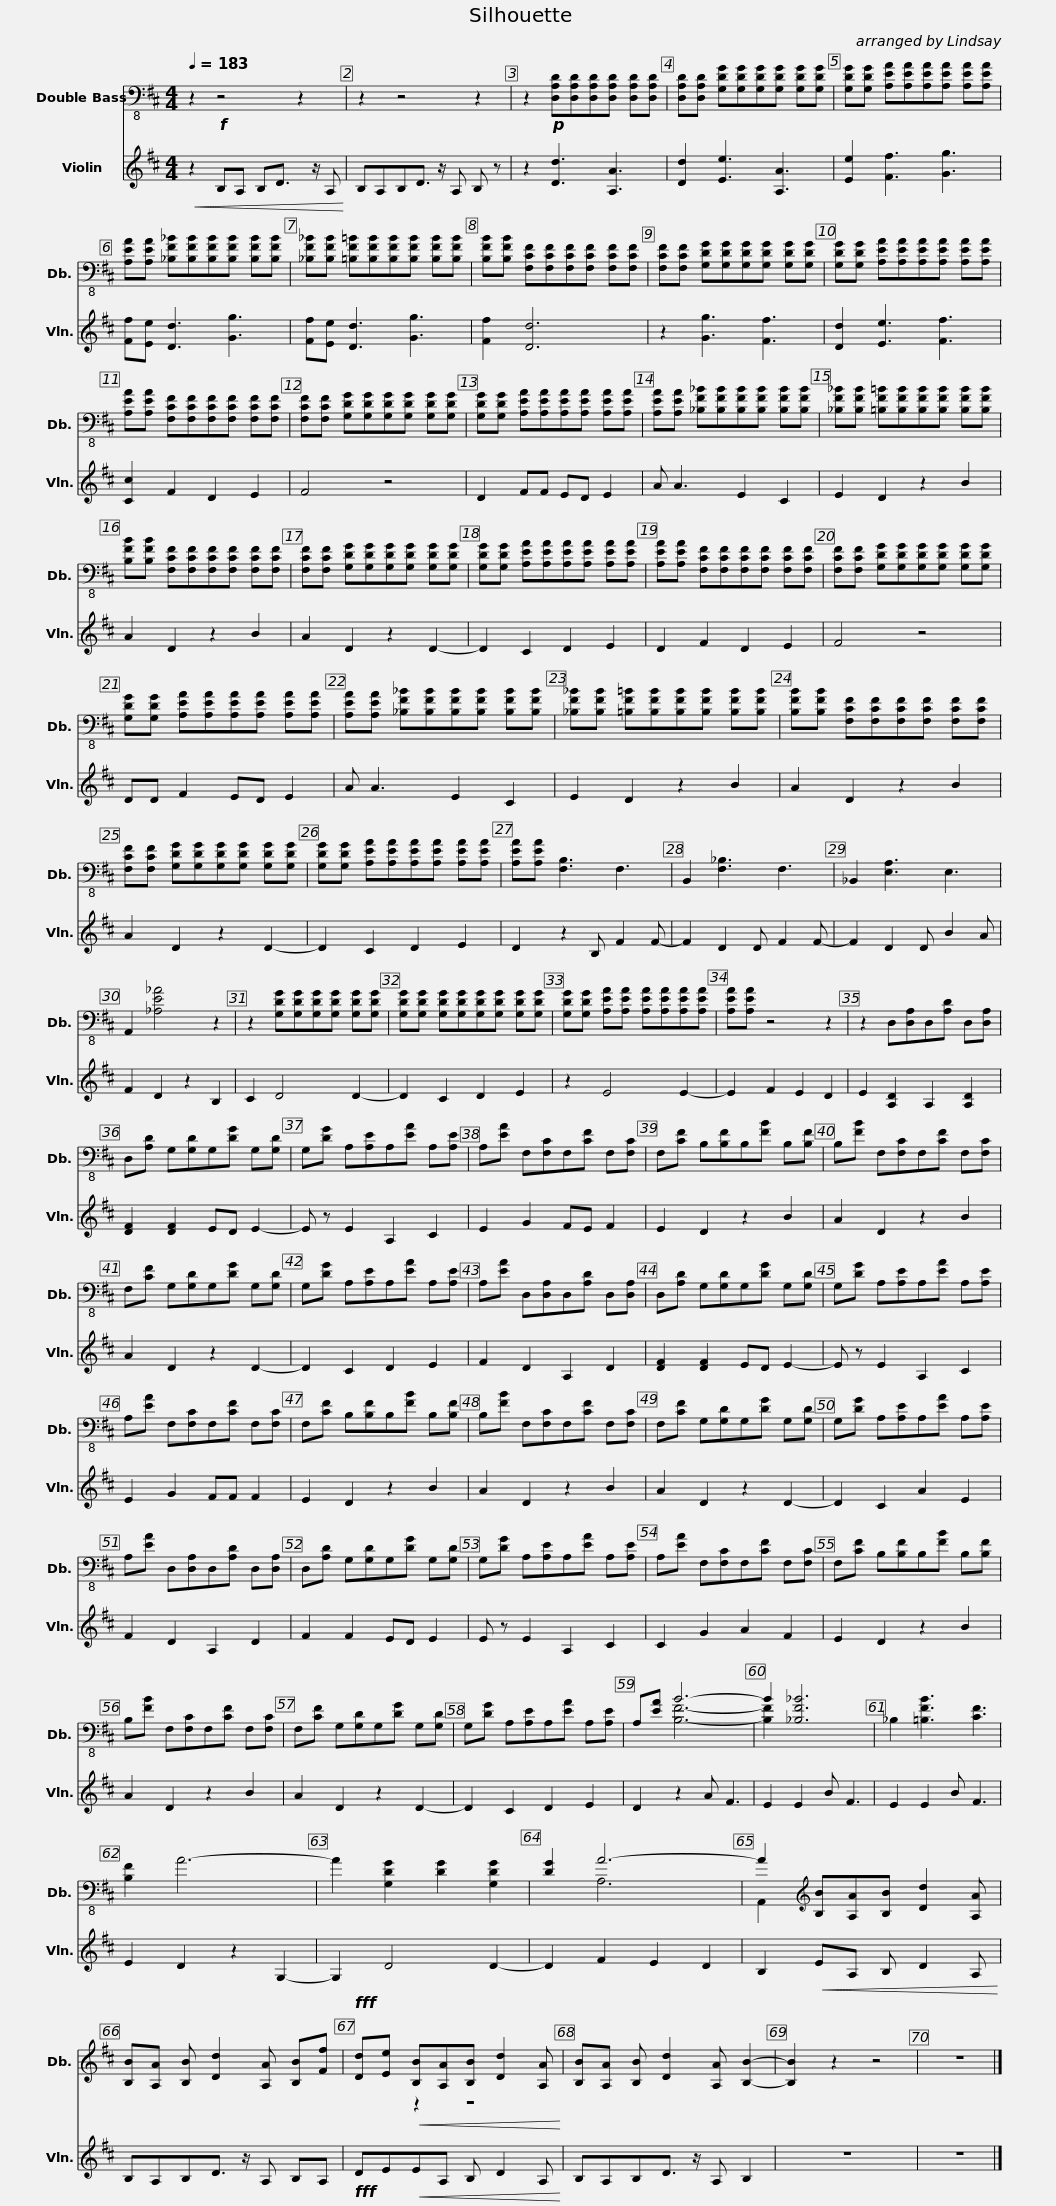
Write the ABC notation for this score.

X:1
%%score ( 1 2 ) 3
L:1/8
Q:1/4=183
M:4/4
I:linebreak $
K:D
V:1 bass-8
V:2 bass-8
V:3 treble
V:1
 z2!f! z4 z2 | z2 z4 z2 | z2!p! [D,A,D][D,A,D][D,A,D][D,A,D] [D,A,D][D,A,D] |$ [D,A,D][D,A,D] [G,DG][G,DG][G,DG][G,DG] [G,DG][G,DG] |[G,DG][G,DG] [A,EA][A,EA][A,EA][A,EA] [A,EA][A,EA] | %5
[A,EA][A,EA] [_B,F_B][B,FB][B,FB][B,FB] [B,FB][B,FB] |$ [_B,F_B][B,FB] [=B,F=B][B,FB][B,FB][B,FB] [B,FB][B,FB] |[B,FB][B,FB] [F,CF][F,CF][F,CF][F,CF] [F,CF][F,CF] |[F,CF][F,CF] [G,DG][G,DG][G,DG][G,DG] [G,DG][G,DG] |$ [G,DG][G,DG] [A,EA][A,EA][A,EA][A,EA] [A,EA][A,EA] | %10
[A,EA][A,EA] [F,CF][F,CF][F,CF][F,CF] [F,CF][F,CF] |[F,CF][F,CF] [G,DG][G,DG][G,DG][G,DG] [G,DG][G,DG] |$ [G,DG][G,DG] [A,EA][A,EA][A,EA][A,EA] [A,EA][A,EA] |[A,EA][A,EA] [_B,F_B][B,FB][B,FB][B,FB] [B,FB][B,FB] |[_B,F_B][B,FB] [=B,F=B][B,FB][B,FB][B,FB] [B,FB][B,FB] |$ %15
 [B,FB][B,FB] [F,CF][F,CF][F,CF][F,CF] [F,CF][F,CF] |[F,CF][F,CF] [G,DG][G,DG][G,DG][G,DG] [G,DG][G,DG] |[G,DG][G,DG] [A,EA][A,EA][A,EA][A,EA] [A,EA][A,EA] |$ [A,EA][A,EA] [F,CF][F,CF][F,CF][F,CF] [F,CF][F,CF] |[F,CF][F,CF] [G,DG][G,DG][G,DG][G,DG] [G,DG][G,DG] | %20
[G,DG][G,DG] [A,EA][A,EA][A,EA][A,EA] [A,EA][A,EA] |$ [A,EA][A,EA] [_B,F_B][B,FB][B,FB][B,FB] [B,FB][B,FB] |[_B,F_B][B,FB] [=B,F=B][B,FB][B,FB][B,FB] [B,FB][B,FB] |[B,FB][B,FB] [F,CF][F,CF][F,CF][F,CF] [F,CF][F,CF] |$ [F,CF][F,CF] [G,DG][G,DG][G,DG][G,DG] [G,DG][G,DG] | %25
[G,DG][G,DG] [A,EA][A,EA][A,EA][A,EA] [A,EA][A,EA] |[A,EA][A,EA] [F,B,]3 F,3 | B,,2 [F,_B,]3 F,3 |$ _B,,2 [E,A,]3 E,3 | A,,2 [_A,E_A]4 z2 | %30
 z2 [G,DG][G,DG][G,DG][G,DG] [G,DG][G,DG] |[G,DG][G,DG] [G,DG][G,DG][G,DG][G,DG] [G,DG][G,DG] |$ [G,DG][G,DG] [A,EA][A,EA] [A,EA][A,EA][A,EA][A,EA] | [A,EA][A,EA] z4 z2 | z2 D,[D,A,]D,[A,D] D,[D,A,] | %35
D,[A,D] G,[G,D]G,[DG] G,[G,D] |G,[DG] A,[A,E]A,[EA] A,[A,E] |$ A,[EA] F,[F,C]F,[CF] F,[F,C] |F,[CF] B,[B,F]B,[FB] B,[B,F] |B,[FB] F,[F,C]F,[CF] F,[F,C] | %40
F,[CF] G,[G,D]G,[DG] G,[G,D] |$ G,[DG] A,[A,E]A,[EA] A,[A,E] |A,[EA] D,[D,A,]D,[A,D] D,[D,A,] |D,[A,D] G,[G,D]G,[DG] G,[G,D] |G,[DG] A,[A,E]A,[EA] A,[A,E] | %45
A,[EA] F,[F,C]F,[CF] F,[F,C] |$ F,[CF] B,[B,F]B,[FB] B,[B,F] |B,[FB] F,[F,C]F,[CF] F,[F,C] |F,[CF] G,[G,D]G,[DG] G,[G,D] |G,[DG] A,[A,E]A,[EA] A,[A,E] | %50
A,[EA] D,[D,A,]D,[A,D] D,[D,A,] |$ D,[A,D] G,[G,D]G,[DG] G,[G,D] |G,[DG] A,[A,E]A,[EA] A,[A,E] |A,[EA] F,[F,C]F,[CF] F,[F,C] |F,[CF] B,[B,F]B,[FB] B,[B,F] |$ %55
 B,[FB] F,[F,C]F,[CF] F,[F,C] |F,[CF] G,[G,D]G,[DG] G,[G,D] |G,[DG] A,[A,E]A,[EA] A,[A,E] |A,[EA] B6- | B2 [_B,F_B]6 |$ %60
 _B,2 [=B,FB]3 [CF]3 | [B,F]2 A6- | A2 [G,DG]2 [DG]2 [G,DG]2 | [DG]2 A6- | A2[K:treble] [B,B][A,A][B,B] [Dd]2 [A,A] | %65
[B,B][A,A] [B,B] [Dd]2 [A,A] [B,B][Ff] |$!fff! [Dd][Ee]!<(! [B,B][A,A][B,B] [Dd]2 [A,A]!<)! |[B,B][A,A] [B,B] [Dd]2 [A,A] [B,B]2- | [B,B]2 z2 z4 | z8 |] %70
V:2
 x8 | x8 | x8 |$ x8 | x8 | %5
 x8 |$ x8 | x8 | x8 |$ x8 | %10
 x8 | x8 |$ x8 | x8 | x8 |$ %15
 x8 | x8 | x8 |$ x8 | x8 | %20
 x8 |$ x8 | x8 | x8 |$ x8 | %25
 x8 | x8 | x8 |$ x8 | x8 | %30
 x8 | x8 |$ x8 | x8 | x8 | %35
 x8 | x8 |$ x8 | x8 | x8 | %40
 x8 |$ x8 | x8 | x8 | x8 | %45
 x8 |$ x8 | x8 | x8 | x8 | %50
 x8 |$ x8 | x8 | x8 | x8 |$ %55
 x8 | x8 | x8 | x2 [B,F]6- | [B,F]2 x6 |$ %60
 x8 | x8 | x8 | x2 A,6- | A,,2[K:treble] x6 | %65
 x8 |$ x2 z2 z4 | x8 | x8 | x8 |] %70
V:3
!<(! z2 B,A, B,D3/2 z/ A,!<)! | B,A,B,D3/2 z/ A, B, z | z2 [Dd]3 [A,A]3 |$ [Dd]2 [Ee]3 [A,A]3 | [Ee]2 [Ff]3 [Gg]3 | %5
 [Ff][Ee] [Dd]3 [Gg]3 |$ [Ff][Ee] [Dd]3 [Gg]3 | [Ff]2 [Dd]6 | z2 [Gg]3 [Ff]3 |$ [Dd]2 [Ee]3 [Ff]3 | %10
 [Cc]2 F2 D2 E2 | F4 z4 |$ D2 FF ED E2 | A A3 E2 C2 | E2 D2 z2 B2 |$ %15
 A2 D2 z2 B2 | A2 D2 z2 D2- | D2 C2 D2 E2 |$ D2 F2 D2 E2 | F4 z4 | %20
 DD F2 ED E2 |$ A A3 E2 C2 | E2 D2 z2 B2 | A2 D2 z2 B2 |$ A2 D2 z2 D2- | %25
 D2 C2 D2 E2 | D2 z2 B, F2 F- | F2 D2 D F2 F- |$ F2 D2 D B2 A | F2 D2 z2 B,2 | %30
 C2 D4 D2- | D2 C2 D2 E2 |$ z2 E4 E2- | E2 F2 E2 D2 | E2 [A,D]2 A,2 [A,D]2 | %35
 [DF]2 [DF]2 ED E2- | E z E2 A,2 C2 |$ E2 G2 FE F2 | E2 D2 z2 B2 | A2 D2 z2 B2 | %40
 A2 D2 z2 D2- |$ D2 C2 D2 E2 | F2 D2 A,2 D2 | [DF]2 [DF]2 ED E2- | E z E2 A,2 C2 | %45
 E2 G2 FF F2 |$ E2 D2 z2 B2 | A2 D2 z2 B2 | A2 D2 z2 D2- | D2 C2 A2 E2 | %50
 F2 D2 A,2 D2 |$ F2 F2 ED E2 | E z E2 A,2 C2 | C2 G2 A2 F2 | E2 D2 z2 B2 |$ %55
 A2 D2 z2 B2 | A2 D2 z2 D2- | D2 C2 D2 E2 | D2 z2 A F3 | E2 E2 B F3 |$ %60
 E2 E2 B F3 | E2 D2 z2 G,2- | G,2 D4 D2- | D2 F2 E2 D2 | B,2!<(! EA, B, D2 A,!<)! | %65
 B,A,B,D3/2 z/ A, B,A, |$!fff! DE!<(!EA, B, D2 A,!<)! | B,A,B,D3/2 z/ A, B,2 | z8 | z8 |] %70
